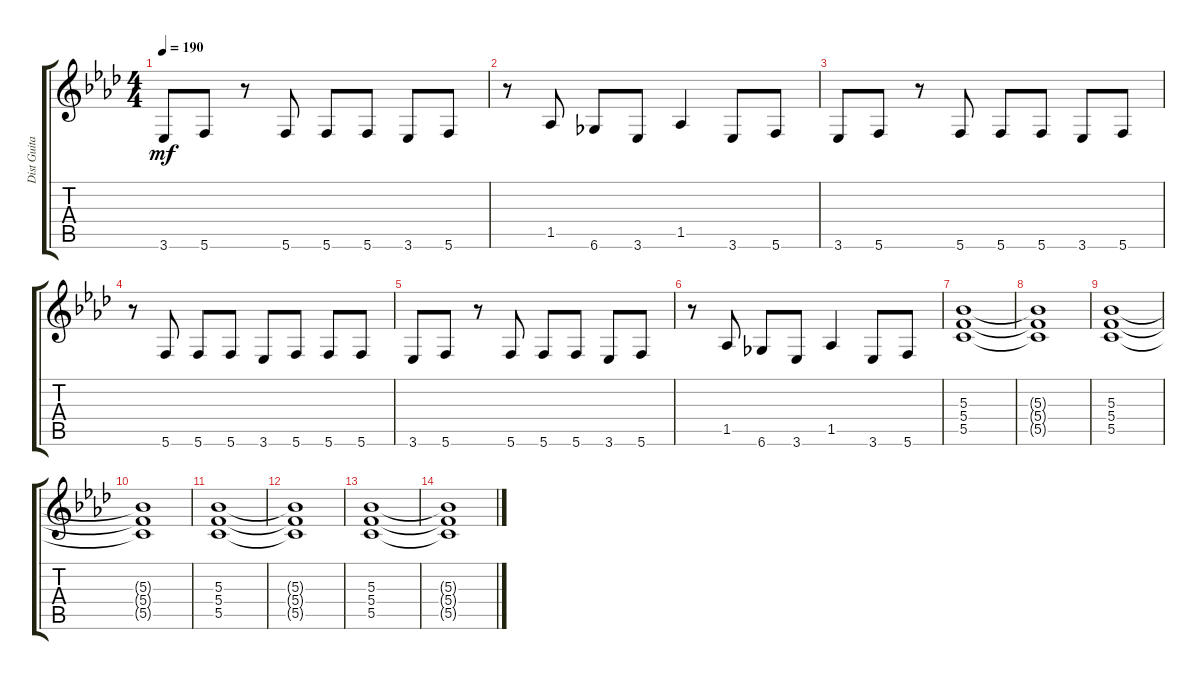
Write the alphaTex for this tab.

\track ("Dist Guitar 5" "Dist Guita") {instrument distortionguitar}
\staff {score tabs}
\tuning (D4 A3 F3 C3 G2 C2) {hide}
\ts (4 4)
\tempo 190
\clef g2
\ks ab
3.6.8{dy mf} 5.6.8 r.8 5.6.8 5.6.8 5.6.8 3.6.8 5.6.8 |
r.8 1.5.8 6.6.8 3.6.8 1.5.4 3.6.8 5.6.8 |
3.6.8 5.6.8 r.8 5.6.8 5.6.8 5.6.8 3.6.8 5.6.8 |
r.8 5.6.8 5.6.8 5.6.8 3.6.8 5.6.8 5.6.8 5.6.8 |
3.6.8 5.6.8 r.8 5.6.8 5.6.8 5.6.8 3.6.8 5.6.8 |
r.8 1.5.8 6.6.8 3.6.8 1.5.4 3.6.8 5.6.8 |
(5.3 5.4 5.5).1 |
(5.3{t} 5.4{t} 5.5{t}).1 |
(5.3 5.4 5.5).1 |
(5.3{t} 5.4{t} 5.5{t}).1 |
(5.3 5.4 5.5).1 |
(5.3{t} 5.4{t} 5.5{t}).1 |
(5.3 5.4 5.5).1 |
(5.3{t} 5.4{t} 5.5{t}).1
